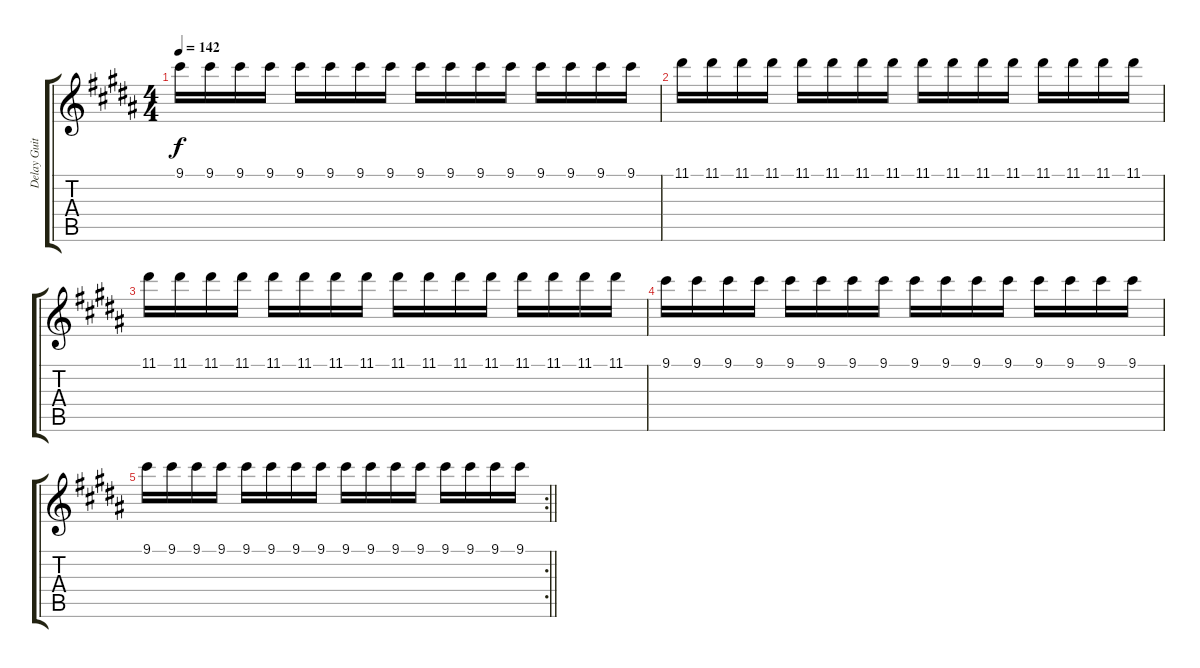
\track ("Delay Guitar 1" "Delay Guit") {instrument electricguitarjazz}
\staff {score tabs}
\tuning (E4 B3 G3 D3 A2 E2) {hide}
\ts (4 4)
\tempo 142
\clef g2
\ks b
9.1.16{dy f} 9.1.16 9.1.16 9.1.16 9.1.16 9.1.16 9.1.16 9.1.16 9.1.16 9.1.16 9.1.16 9.1.16 9.1.16 9.1.16 9.1.16 9.1.16 |
11.1.16 11.1.16 11.1.16 11.1.16 11.1.16 11.1.16 11.1.16 11.1.16 11.1.16 11.1.16 11.1.16 11.1.16 11.1.16 11.1.16 11.1.16 11.1.16 |
11.1.16 11.1.16 11.1.16 11.1.16 11.1.16 11.1.16 11.1.16 11.1.16 11.1.16 11.1.16 11.1.16 11.1.16 11.1.16 11.1.16 11.1.16 11.1.16 |
9.1.16 9.1.16 9.1.16 9.1.16 9.1.16 9.1.16 9.1.16 9.1.16 9.1.16 9.1.16 9.1.16 9.1.16 9.1.16 9.1.16 9.1.16 9.1.16 |
\rc 2
\barLineRight lightlight
9.1.16 9.1.16 9.1.16 9.1.16 9.1.16 9.1.16 9.1.16 9.1.16 9.1.16 9.1.16 9.1.16 9.1.16 9.1.16 9.1.16 9.1.16 9.1.16
